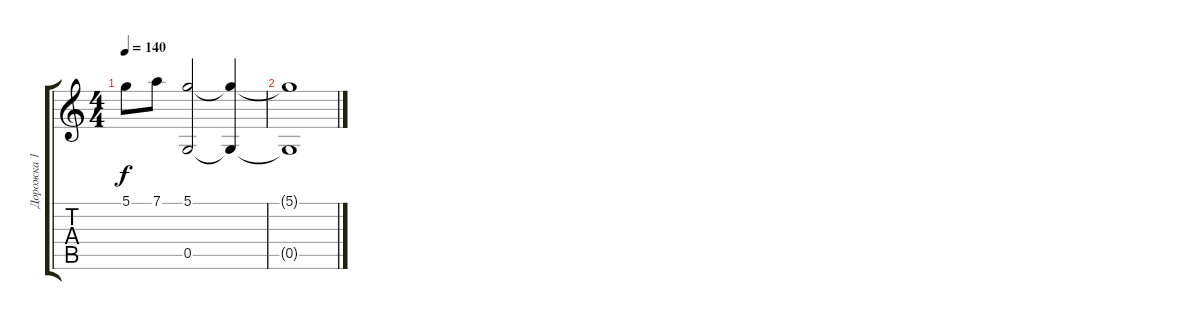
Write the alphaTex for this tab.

\track ("Дорожка 1" "Дорожка 1") {instrument acousticguitarnylon}
\staff {score tabs}
\tuning (D4 A3 F3 C3 G2 D2) {hide}
\ts (4 4)
\tempo 140
\clef g2
\ks c
5.1.8{dy f} 7.1.8 (5.1 0.5).2 (5.1{t} 0.5{t}).4 |
(5.1{t} 0.5{t}).1
